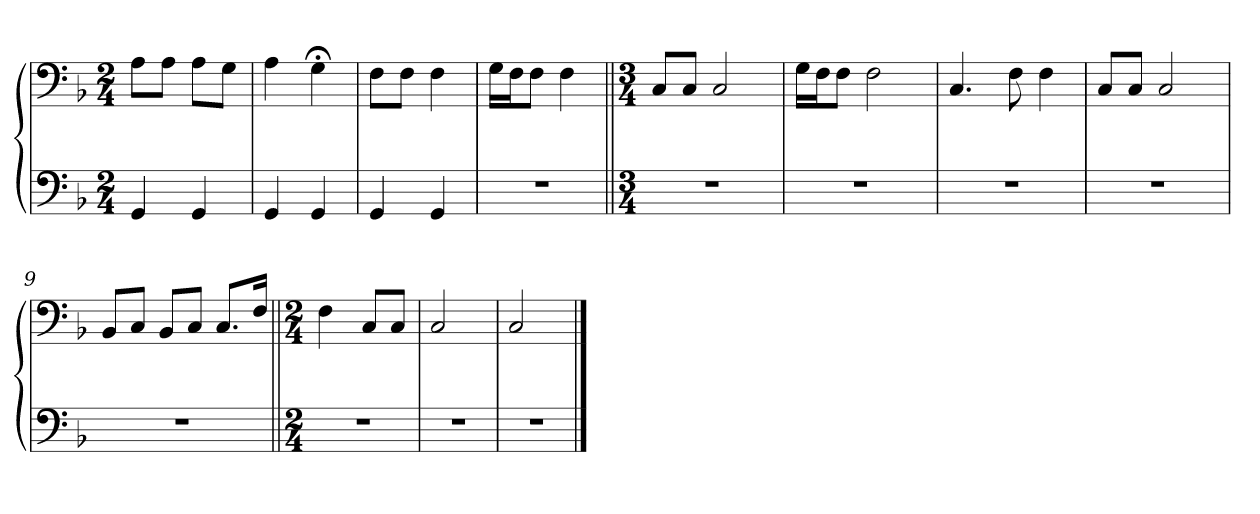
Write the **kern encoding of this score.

**kern	**kern
*part1	*part1
*staff2	*staff1
*clefF4	*clefF4
*k[b-]	*k[b-]
*M2/4	*M2/4
=1	=1
4GG/	8A\L
.	8A\J
4GG/	8A\L
.	8G\J
=2	=2
4GG/	4A\
4GG/	4G;<\
=3	=3
4GG/	8F\L
.	8F\J
4GG/	4F\
=4	=4
2r	16G\LL
.	16F\J
.	8F\J
.	4F\
=5||	=5||
*M3/4	*M3/4
2.r	8C/L
.	8C/J
.	2C/
=6	=6
2.r	16G\LL
.	16F\J
.	8F\J
.	2F\
=7	=7
2.r	4.C/
.	8F\
.	4F\
=8	=8
2.r	8C/L
.	8C/J
.	2C/
=9	=9
2.r	8BB-/L
.	8C/J
.	8BB-/L
.	8C/J
.	8.C/L
.	16F/Jk
=10||	=10||
*M2/4	*M2/4
2r	4F\
.	8C/L
.	8C/J
=11	=11
2r	2C/
=12	=12
2r	2C/
==	==
*-	*-
